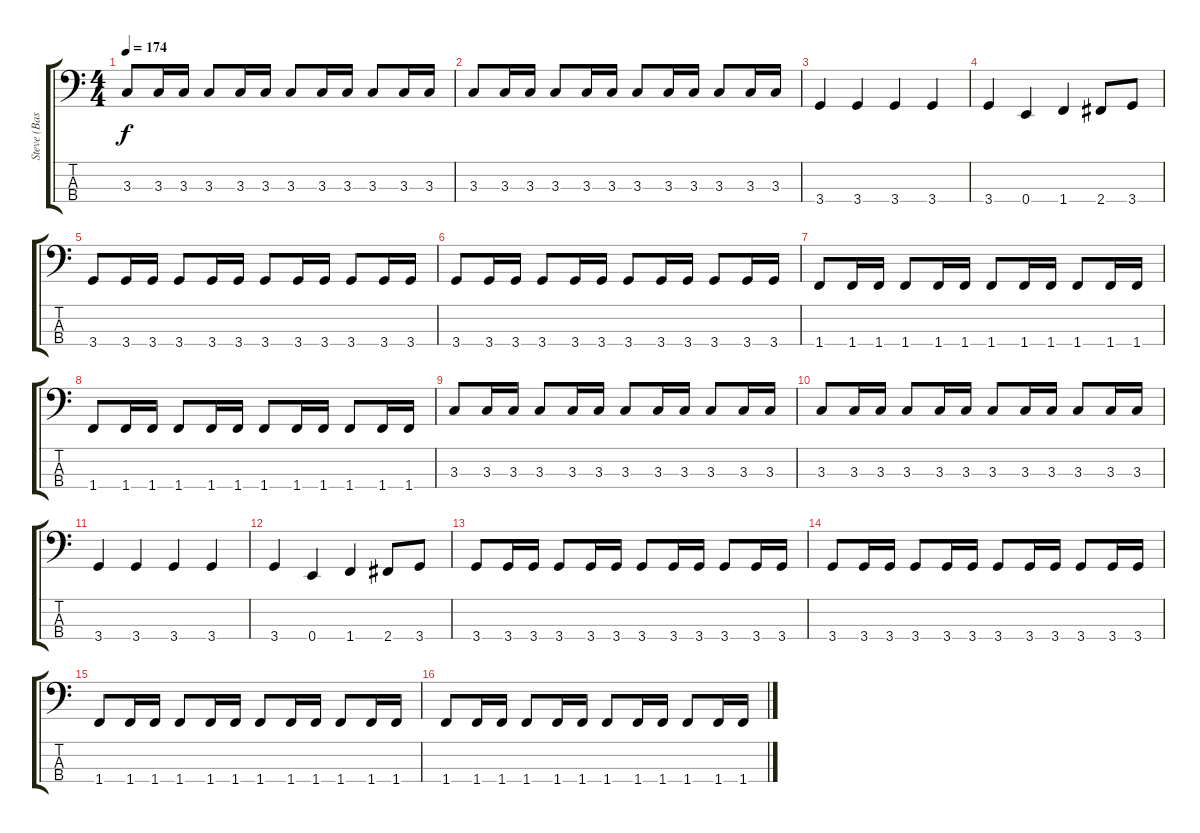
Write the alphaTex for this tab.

\track ("Steve (Bass)" "Steve (Bas") {instrument electricbassfinger}
\staff {score tabs}
\tuning (G2 D2 A1 E1) {hide}
\ts (4 4)
\tempo 174
\clef f4
\ks c
3.3.8{dy f} 3.3.16 3.3.16 3.3.8 3.3.16 3.3.16 3.3.8 3.3.16 3.3.16 3.3.8 3.3.16 3.3.16 |
3.3.8 3.3.16 3.3.16 3.3.8 3.3.16 3.3.16 3.3.8 3.3.16 3.3.16 3.3.8 3.3.16 3.3.16 |
3.4.4 3.4.4 3.4.4 3.4.4 |
3.4.4 0.4.4 1.4.4 2.4.8 3.4.8 |
3.4.8 3.4.16 3.4.16 3.4.8 3.4.16 3.4.16 3.4.8 3.4.16 3.4.16 3.4.8 3.4.16 3.4.16 |
3.4.8 3.4.16 3.4.16 3.4.8 3.4.16 3.4.16 3.4.8 3.4.16 3.4.16 3.4.8 3.4.16 3.4.16 |
1.4.8 1.4.16 1.4.16 1.4.8 1.4.16 1.4.16 1.4.8 1.4.16 1.4.16 1.4.8 1.4.16 1.4.16 |
1.4.8 1.4.16 1.4.16 1.4.8 1.4.16 1.4.16 1.4.8 1.4.16 1.4.16 1.4.8 1.4.16 1.4.16 |
3.3.8 3.3.16 3.3.16 3.3.8 3.3.16 3.3.16 3.3.8 3.3.16 3.3.16 3.3.8 3.3.16 3.3.16 |
3.3.8 3.3.16 3.3.16 3.3.8 3.3.16 3.3.16 3.3.8 3.3.16 3.3.16 3.3.8 3.3.16 3.3.16 |
3.4.4 3.4.4 3.4.4 3.4.4 |
3.4.4 0.4.4 1.4.4 2.4.8 3.4.8 |
3.4.8 3.4.16 3.4.16 3.4.8 3.4.16 3.4.16 3.4.8 3.4.16 3.4.16 3.4.8 3.4.16 3.4.16 |
3.4.8 3.4.16 3.4.16 3.4.8 3.4.16 3.4.16 3.4.8 3.4.16 3.4.16 3.4.8 3.4.16 3.4.16 |
1.4.8 1.4.16 1.4.16 1.4.8 1.4.16 1.4.16 1.4.8 1.4.16 1.4.16 1.4.8 1.4.16 1.4.16 |
1.4.8 1.4.16 1.4.16 1.4.8 1.4.16 1.4.16 1.4.8 1.4.16 1.4.16 1.4.8 1.4.16 1.4.16
